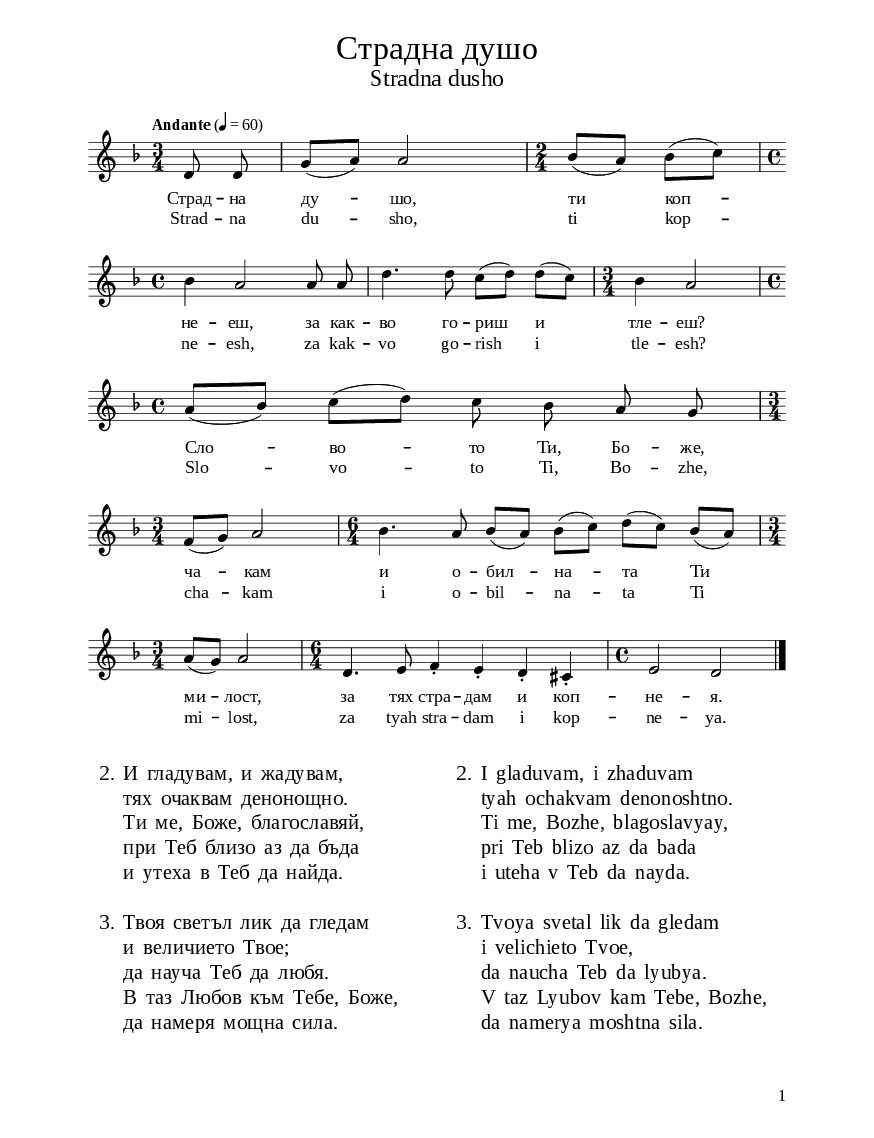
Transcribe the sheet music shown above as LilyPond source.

\version "2.24.0"

% include paper part and global functions
\include "include/globals.ily"

\bookpart {
    \label #'ref029
  \tocItem \markup "Страдна душо – Stradna dusho"
  \include "include/bookpart-paper.ily"
  \score {
    \include "include/score-layout.ily"

    \new Voice \absolute {
      \clef treble
      \key d \minor
      \time 3/4
      \tempoFunc "Andante" 4 "60"
      \autoBeamOff
      \partial 4
      d'8 d' | g'8 ([ a' ]) a'2 | \time 2/4 bes'8 ([ a' ])  bes' ([ c'' ])  | \break

      \time 4/4 bes'4 a'2 a'8 a' |
      d''4. d''8 c'' ([ d'' ]) d'' ([ c'' ]) \time 3/4  bes'4 a'2 |\break
      \time 4/4  a'8 ([ bes' ]) c'' ([ d'' ]) c'' bes' a' g' \break |
      \time 3/4  f'8 ([ g' ]) a'2 | \time 6/4  bes'4. a'8 bes' ([ a' ]) bes' ([ c'' ]) d'' ([ c'' ]) bes' ([ a' ]) \break |
      \time 3/4  |a'8 ([ g'8 ]) a'2 | \time 6/4  d'4. e'8 f'4\staccato e'4\staccato d'\staccato cis'\staccato | \time 4/4  e'2 d' | \bar "|." \break

    }

    \addlyrics {
      Страд -- на
      ду -- шо, ти коп -- не -- еш, за как -- во го --
      риш и тле -- еш? Сло -- во -- то Ти, Бо -- же,
      ча -- кам и о -- бил -- на -- та Ти ми -- лост,
      за тях стра -- дам и коп -- не -- я.}
      \addlyrics {
        Strad -- na
        du -- sho, ti kop -- ne -- esh, za kak -- vo go --
        rish i tle -- esh? Slo -- vo -- to Ti, Bo -- zhe,
        cha -- kam i o -- bil -- na -- ta Ti mi -- lost,
        za tyah stra -- dam i kop -- ne -- ya.
      }


      \header {
        title = \titleFunc "Страдна душо" "Stradna dusho"
      }

      \midi{}

    } % score



    \markup \fontsize #bgCoupletFontSize {
      \hspace #1
      \override #`(baseline-skip . ,bgCoupletBaselineSkip)
      \column {
        \line {   2. И гладувам, и жадувам,}

        \line {   "   " тях очаквам денонощно.}

        \line {   "   " Ти ме, Боже, благославяй,}

        \line {   "   " при Теб близо аз да бъда}

        \line {   "   " и утеха в Теб да найда.}
        \line { " " }

        \line {   3. Твоя светъл лик да гледам}

        \line {   "   " и величието Твое;}

        \line {   "   " да науча Теб да любя.}

        \line {   "   " В таз Любов към Тебе, Боже,}

        \line {   "   " да намеря мощна сила.}



      }

      \hspace #5
      \override #`(baseline-skip . ,bgCoupletBaselineSkip)
      \column {
        \line {   2. I gladuvam, i zhaduvam }

        \line {   "   "tyah ochakvam denonoshtno.}

        \line {   "   "Ti me, Bozhe, blagoslavyay,}

        \line {   "   "pri Teb blizo az da bada}

        \line {   "   "i uteha v Teb da nayda.}

        \line { " " }

        \line {  3. Tvoya svetal lik da gledam}

        \line {   "   "i velichieto Tvoe,}

        \line {   "   "da naucha Teb da lyubya.}

        \line {   "   "V taz Lyubov kam Tebe, Bozhe,}

        \line {   "   "da namerya moshtna sila.}




      } %column
    } % markup

    \pageBreak


    \markup \fontsize #bgCoupletFontSize {
      \hspace #1
      \override #`(baseline-skip . ,bgCoupletBaselineSkip)
      \column {


        \line {   4. В подвизи и съвършенство}

        \line {   "   " да познавам милостта Ти,}

        \line {   "   " превеликата Ти тайна,}

        \line {   "   " що разкрива на човека}

        \line {   "   " суетата на живота.}
        \line { " " }
        \line {    5. Всичко грешно на Земята}

        \line {   "   " е преходно, мимолетно.}

        \line {   "   " Само Ти си вечен, Боже,}

        \line {   "   " Тебе хвалим, Тебе славим,}

        \line {   "   " Теб ще славят вековете.}

      }

      \hspace #5
      \override #`(baseline-skip . ,bgCoupletBaselineSkip)
      \column {



        \line {  4. V podvizi i savarshenstvo}

        \line {   "   "da poznavam milostta Ti,}

        \line {   "   "prevelikata Ti tayna,}

        \line {   "   "shto razkriva na choveka}

        \line {   "   "suetata na zhivota.}

        \line { " " }
        \line {  5. Vsichko greshno na Zemyata}

        \line {   "   "e prehodno, mimoletno.}

        \line {   "   "Samo Ti si vechen, Bozhe:}

        \line {   "   "Tebe hvalim, Tebe slavim,}

        \line {   "   "Teb shte slavyat vekovete.}

      } %column
    } % markup

    \markup \empty-three
    % include foreign translation(s) of the song
    \version "2.22.0"

\markup \fill-line { \fontsize #6 "Leidende Seele" }
\markup \null
\markup \null
\markup \fontsize #+2.5 {
  \hspace #10
  \override #'(baseline-skip . 2)
  \column {
    \line { " " }

    \line {  1.  Leidende Seele, die du dich sehnst:}

    \line {   "   " Wofür brennst und glühst du? }

    \line {   "   "Ich warte auf Dein Wort, oh Gott,}

    \line {   "   "und auf Deine reichliche Barmherzigkeit. }

    \line {   "   "Dafür leide ich, danach sehne ich mich.}

    \line { " " }
    \line {   2.  Und ich hungere und ich dürste, }

    \line {   "   "ich erwarte dies Tag und Nacht. }

    \line {   "   "Segne mich Gott, }

    \line {   "   "auf dass ich Dir nahe bin }

    \line {   "   "und bei Dir Trost finde.}

    \line { " " }
    \line {   3.  Ich schaue Dein lichtvolles Antlitz }

    \line {   "   "und Deine Größe,}

    \line {   "   "auf dass ich Dich lieben lerne. }

    \line {   "   "Möge ich in dieser Liebe Deine machtvolle Kraft finden.}

    \line { " " }
    \line { 4.  In den Heldentaten und der Vollkommenheit }

    \line {   "   "möge ich Deine Barmherzigkeit erkennen,}

    \line {   "   "Dein allmächtiges Geheimnis,}

    \line {   "   "das dem Menschen Eitelkeit des Lebens}

    \line {   "   "offenbart. }

    \line { " " }
    \line {   5. Alles Sündige auf der Erde}

    \line {   "   "ist vergänglich und flüchtig.}

    \line {   "   "Nur Du Gott, bist ewig:}

    \line {   "   "Wir loben Dich, wir lobpreisen Dich,}

    \line {   "   "Dich wird die Ewigkeit lobpreisen.}

  }
}


%{
convert-ly (GNU LilyPond) 2.20.0  convert-ly: Processing `'...
Applying conversion: 2.19.2, 2.19.7, 2.19.11, 2.19.16, 2.19.22,
2.19.24, 2.19.28, 2.19.29, 2.19.32, 2.19.40, 2.19.46, 2.19.49,
2.19.80, 2.20.0
%}


  } % bookpart
